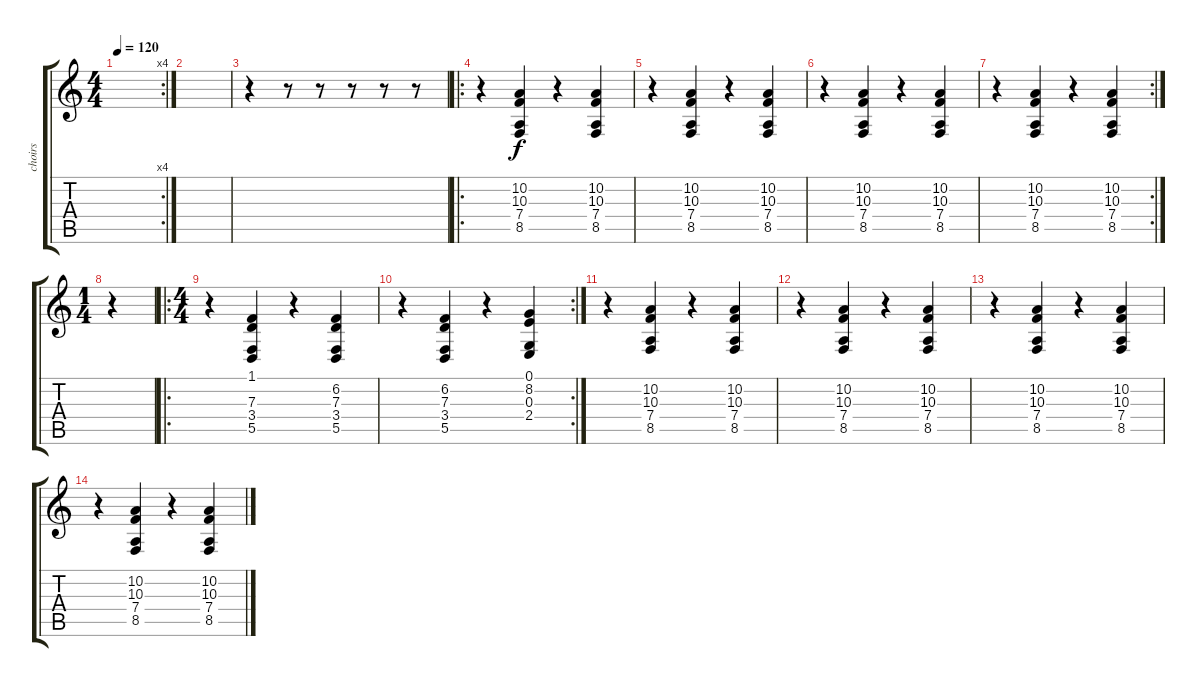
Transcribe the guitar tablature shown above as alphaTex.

\track ("choirs" "choirs") {instrument choiraahs}
\staff {score tabs}
\tuning (E4 B3 G3 D3 A2 B1) {hide}
\rc 4
\ts (4 4)
\tempo 120
\clef g2
\ks c
|
|
r.4 r.8 r.8 r.8 r.8 r.8 |
\ro
r.4{volume 14 instrument choiraahs} (10.2 10.3 7.4 8.5).4 r.4 (10.2 10.3 7.4 8.5).4 |
r.4 (10.2 10.3 7.4 8.5).4 r.4 (10.2 10.3 7.4 8.5).4 |
r.4 (10.2 10.3 7.4 8.5).4 r.4 (10.2 10.3 7.4 8.5).4 |
\rc 2
r.4 (10.2 10.3 7.4 8.5).4 r.4 (10.2 10.3 7.4 8.5).4 |
\ts (1 4)
r.4 |
\ro
\ts (4 4)
r.4 (1.1 7.3 3.4 5.5).4 r.4 (6.2 7.3 3.4 5.5).4 |
\rc 2
r.4 (6.2 7.3 3.4 5.5).4 r.4 (0.1 8.2 0.3 2.4).4 |
r.4 (10.2 10.3 7.4 8.5).4 r.4 (10.2 10.3 7.4 8.5).4 |
r.4 (10.2 10.3 7.4 8.5).4 r.4 (10.2 10.3 7.4 8.5).4 |
r.4 (10.2 10.3 7.4 8.5).4 r.4 (10.2 10.3 7.4 8.5).4 |
r.4 (10.2 10.3 7.4 8.5).4 r.4 (10.2 10.3 7.4 8.5).4
